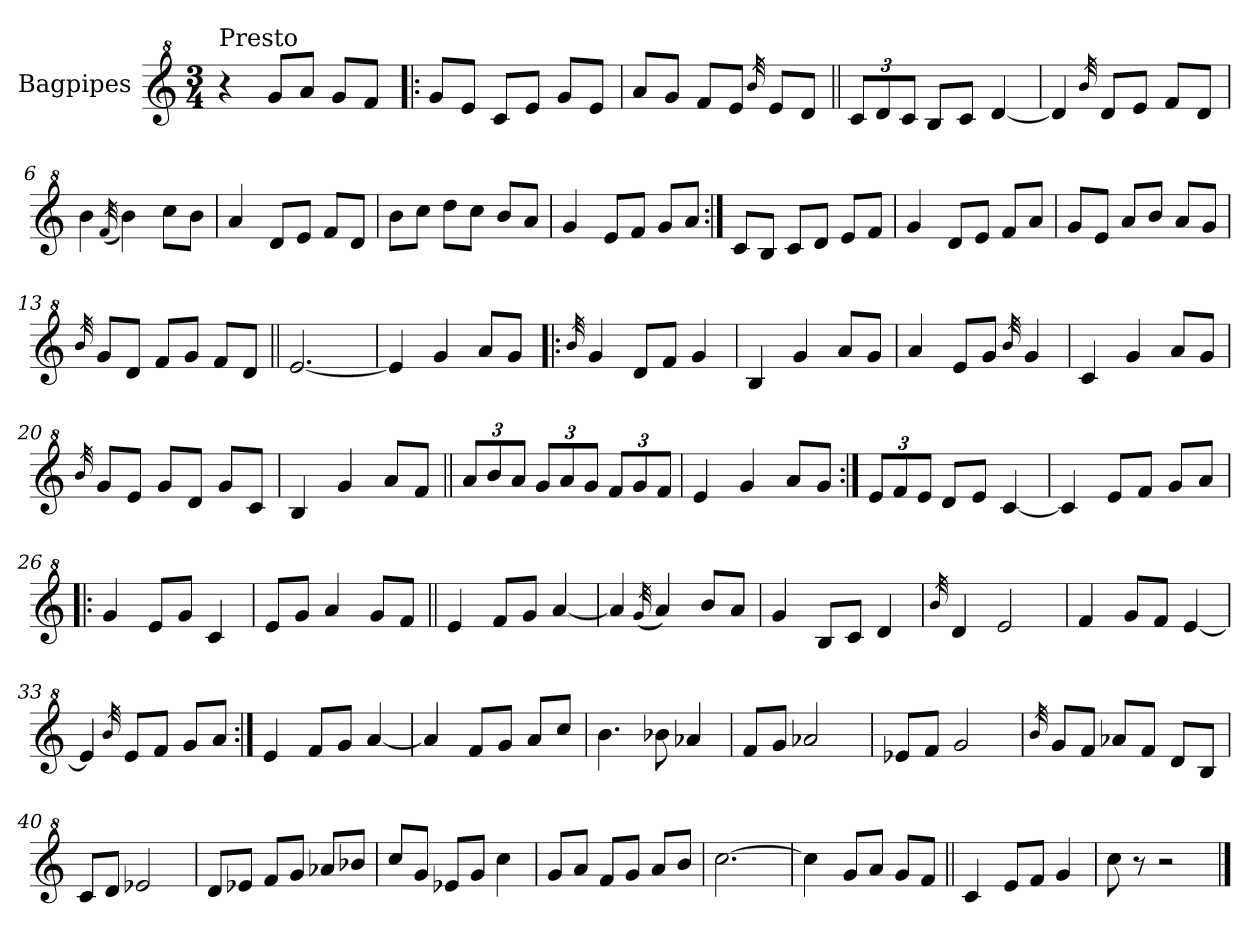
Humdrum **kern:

**kern
*part1
*staff1
*I"Bagpipes
*I'Bag
*clefG^2
*k[]
*C:
*M3/4
=1
!LO:TX:a:t=Presto
4r
8gg/L
8aa/J
8gg/L
8ff/J
=2!|:
8gg/L
8ee/J
8cc/L
8ee/J
8gg/L
8ee/J
=3
8aa/L
8gg/J
8ff/L
8ee/J
32qbb/
8ee/L
8dd/J
=4||
*Xbrackettup
12cc/L
12dd/
12cc/J
8b/L
8cc/J
[4dd/
=5
4dd/]
32qbb/
8dd/L
8ee/J
8ff/L
8dd/J
=6
4bb\
(32qff/
4bb\)
8ccc\L
8bb\J
=7
4aa/
8dd/L
8ee/J
8ff/L
8dd/J
!!LO:LB:g=z
=8
8bb\L
8ccc\J
8ddd\L
8ccc\J
8bb/L
8aa/J
=9
4gg/
8ee/L
8ff/J
8gg/L
8aa/J
=10:|!
8cc/L
8b/J
8cc/L
8dd/J
8ee/L
8ff/J
=11
4gg/
8dd/L
8ee/J
8ff/L
8aa/J
=12
8gg/L
8ee/J
8aa/L
8bb/J
8aa/L
8gg/J
=13
32qbb/
8gg/L
8dd/J
8ff/L
8gg/J
8ff/L
8dd/J
=14||
[2.ee/
=15
4ee/]
4gg/
8aa/L
8gg/J
!!LO:LB:g=z
=16!|:
32qbb/
4gg/
8dd/L
8ff/J
4gg/
=17
4b/
4gg/
8aa/L
8gg/J
=18
4aa/
8ee/L
8gg/J
32qbb/
4gg/
=19
4cc/
4gg/
8aa/L
8gg/J
=20
32qbb/
8gg/L
8ee/J
8gg/L
8dd/J
8gg/L
8cc/J
=21
4b/
4gg/
8aa/L
8ff/J
=22||
12aa/L
12bb/
12aa/J
12gg/L
12aa/
12gg/J
12ff/L
12gg/
12ff/J
=23
4ee/
4gg/
8aa/L
8gg/J
!!LO:LB:g=z
=24:|!
12ee/L
12ff/
12ee/J
8dd/L
8ee/J
[4cc/
=25
4cc/]
8ee/L
8ff/J
8gg/L
8aa/J
=26!|:
4gg/
8ee/L
8gg/J
4cc/
=27
8ee/L
8gg/J
4aa/
8gg/L
8ff/J
=28||
4ee/
8ff/L
8gg/J
[4aa/
=29
4aa/]
(32qgg/
4aa/)
8bb/L
8aa/J
=30
4gg/
8b/L
8cc/J
4dd/
=31
32qbb/
4dd/
2ee/
=32
4ff/
8gg/L
8ff/J
[4ee/
!!LO:LB:g=z
=33
4ee/]
32qbb/
8ee/L
8ff/J
8gg/L
8aa/J
=34:|!
4ee/
8ff/L
8gg/J
[4aa/
=35
4aa/]
8ff/L
8gg/J
8aa/L
8ccc/J
=36
4.bb\
8bb-X\
4aa-X/
=37
8ff/L
8gg/J
2aa-X/
=38
8ee-X/L
8ff/J
2gg/
=39
32qbb/
8gg/L
8ff/J
8aa-X/L
8ff/J
8dd/L
8b/J
=40
8cc/L
8dd/J
2ee-X/
!!LO:LB:g=z
=41
8dd/L
8ee-X/J
8ff/L
8gg/J
8aa-X/L
8bb-X/J
=42
8ccc/L
8gg/J
8ee-X/L
8gg/J
4ccc\
=43
8gg/L
8aa/J
8ff/L
8gg/J
8aa/L
8bb/J
=44
[2.ccc\
=45
4ccc\]
8gg/L
8aa/J
8gg/L
8ff/J
=46||
4cc/
8ee/L
8ff/J
4gg/
=47
8ccc\
8r
2r
==
*-
